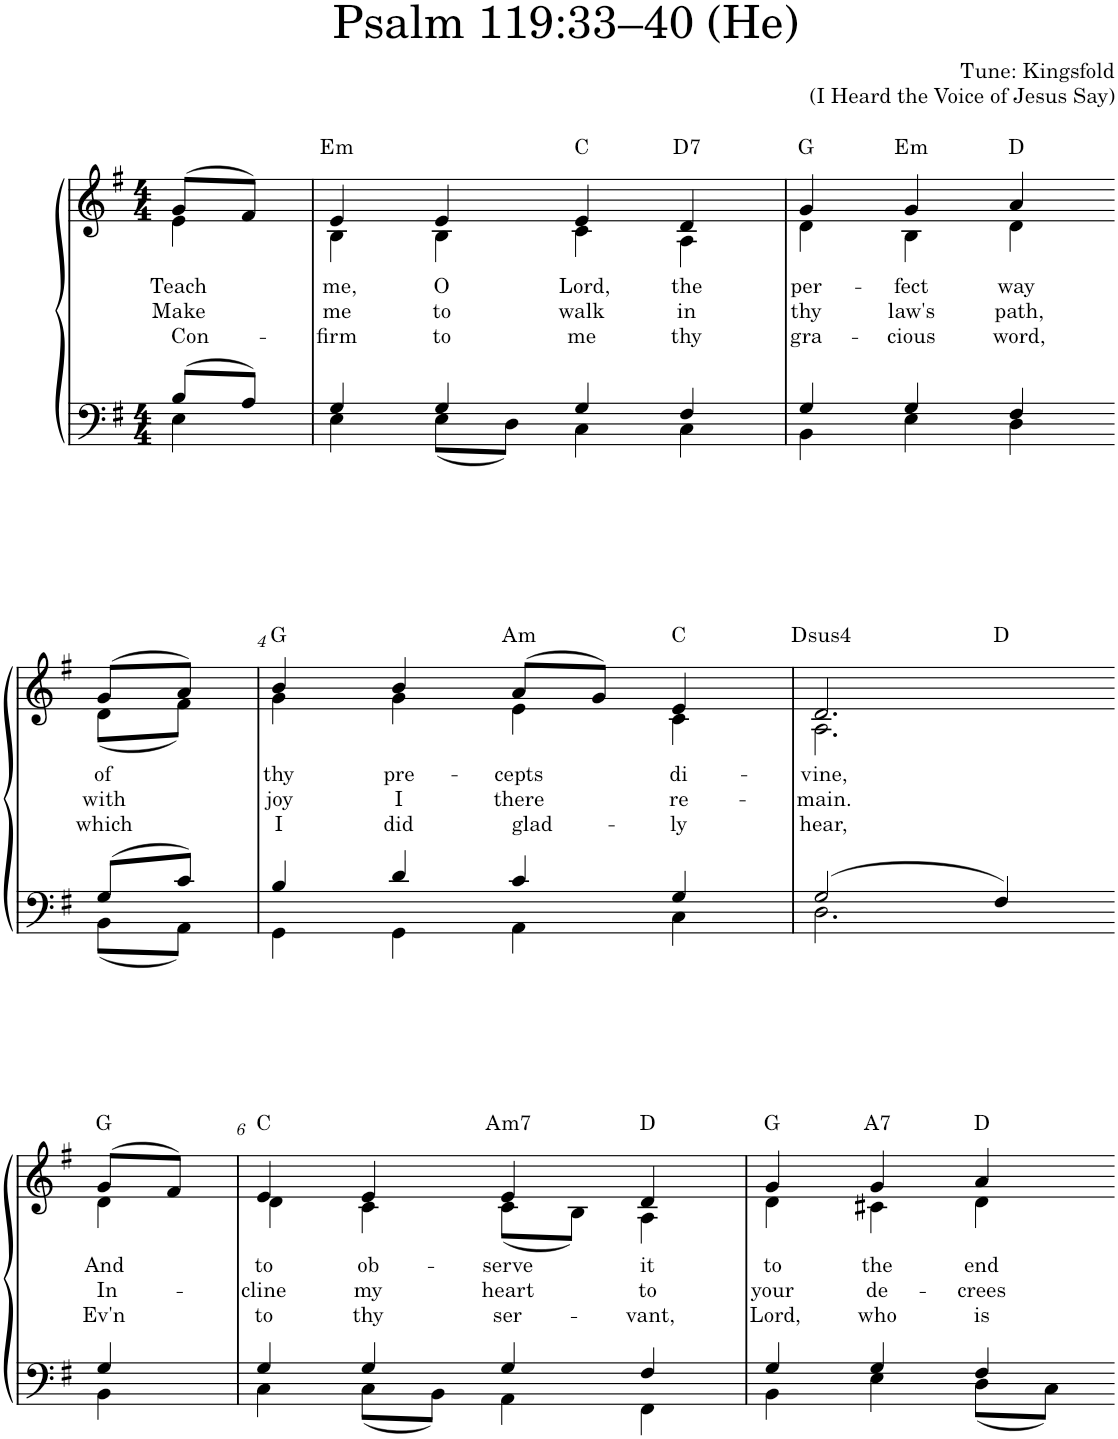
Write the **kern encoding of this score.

**kern	**kern	**text	**text	**text	**harte
*part1	*part1	*part1	*part1	*part1	*part1
*staff2	*staff1	*staff1	*staff1	*staff1	*
*I"Choir	*	*	*	*	*
*clefF4	*clefG2	*	*	*	*
*k[f#]	*k[f#]	*	*	*	*
*e:	*e:	*	*	*	*
*M4/4	*M4/4	*	*	*	*
=1X	=1X	=1X	=1X	=1X	=1X
*^	*	*	*	*	*
!	!	!	!LO:LY:b	!LO:LY:b	!LO:LY:b	!
*	*	*^	*	*	*	*
8B/L	4E\	(8g/L	4e\	Teach	Make	Con-	.
8A/J	.	8f#/J)	.	.	.	.	.
=2	=2	=2	=2	=2	=2	=2	=2
!	!	!	!	!LO:LY:b	!LO:LY:b	!LO:LY:b	!LO:H:kt=m
4G/	4E\	4e/	4B\	me,	me	-firm	E:min
!	!	!	!	!LO:LY:b	!LO:LY:b	!LO:LY:b	!
4G/	8E\L	4e/	4B\	O	to	to	.
.	8D\J	.	.	.	.	.	.
!	!	!	!	!LO:LY:b	!LO:LY:b	!LO:LY:b	!
4G/	4C\	4e/	4c\	Lord,	walk	me	C:maj
!	!	!	!	!LO:LY:b	!LO:LY:b	!LO:LY:b	!LO:H:kt=7
4F#/	4C\	4d/	4A\	the	in	thy	D:7
=3	=3	=3	=3	=3	=3	=3	=3
!	!	!	!	!LO:LY:b	!LO:LY:b	!LO:LY:b	!
4G/	4BB\	4g/	4d\	per-	thy	gra-	G:maj
!	!	!	!	!LO:LY:b	!LO:LY:b	!LO:LY:b	!LO:H:kt=m
4G/	4E\	4g/	4B\	-fect	law's	-cious	E:min
!	!	!	!	!LO:LY:b	!LO:LY:b	!LO:LY:b	!
4F#/	4D\	4a/	4d\	way	path,	word,	D:maj
!!LO:LB:g=z	!!
=3X2-	=3X2-	=3X2-	=3X2-	=3X2-	=3X2-	=3X2-	=3X2-
!	!	!	!	!LO:LY:b	!LO:LY:b	!LO:LY:b	!
8G/L	8BB\L	(8g/L	(8d\L	of	with	which	.
8c/J	8AA\J	8a/J)	8f#\J)	.	.	.	.
=4	=4	=4	=4	=4	=4	=4	=4
!	!	!	!	!LO:LY:b	!LO:LY:b	!LO:LY:b	!
4B/	4GG\	4b/	4g\	thy	joy	I	G:maj
!	!	!	!	!LO:LY:b	!LO:LY:b	!LO:LY:b	!
4d/	4GG\	4b/	4g\	pre-	I	did	.
!	!	!	!	!LO:LY:b	!LO:LY:b	!LO:LY:b	!LO:H:kt=m
4c/	4AA\	(8a/L	4e\	-cepts	there	glad-	A:min
.	.	8g/J)	.	.	.	.	.
!	!	!	!	!LO:LY:b	!LO:LY:b	!LO:LY:b	!
4G/	4C\	4e/	4c\	di-	re-	-ly	C:maj
=5	=5	=5	=5	=5	=5	=5	=5
!	!	!	!	!LO:LY:b	!LO:LY:b	!LO:LY:b	!LO:H:kt=4
*	*	*	*^	*	*	*	*
2G/	2.D\	2.d/	2.A\	2ryy	-vine,	-main.	hear,	D:sus4
4F#/	.	.	.	4ryy	.	.	.	D:maj
!!LO:LB:g=z
=5X3-	=5X3-	=5X3-	=5X3-	=5X3-	=5X3-	=5X3-	=5X3-	=5X3-
!	!	!	!	!	!LO:LY:b	!LO:LY:b	!LO:LY:b	!
*	*	*	*v	*v	*	*	*	*
4G/	4BB\	(8g/L	4d\	And	In-	Ev'n	G:maj
.	.	8f#/J)	.	.	.	.	.
=6	=6	=6	=6	=6	=6	=6	=6
!	!	!	!	!LO:LY:b	!LO:LY:b	!LO:LY:b	!
4G/	4C\	4e/	4d\	to	-cline	to	C:maj
!	!	!	!	!LO:LY:b	!LO:LY:b	!LO:LY:b	!
4G/	8C\L	4e/	4c\	ob-	my	thy	.
.	8BB\J	.	.	.	.	.	.
!	!	!	!	!LO:LY:b	!LO:LY:b	!LO:LY:b	!LO:H:kt=m7
4G/	4AA\	4e/	(8c\L	-serve	heart	ser-	A:min7
.	.	.	8B\J)	.	.	.	.
!	!	!	!	!LO:LY:b	!LO:LY:b	!LO:LY:b	!
4F#/	4FF#\	4d/	4A\	it	to	-vant,	D:maj
=7	=7	=7	=7	=7	=7	=7	=7
!	!	!	!	!LO:LY:b	!LO:LY:b	!LO:LY:b	!
4G/	4BB\	4g/	4d\	to	your	Lord,	G:maj
!	!	!	!	!LO:LY:b	!LO:LY:b	!LO:LY:b	!LO:H:kt=7
4G/	4E\	4g/	4c#X\	the	de-	who	A:7
!	!	!	!	!LO:LY:b	!LO:LY:b	!LO:LY:b	!
4F#/	8D\L	4a/	4d\	end	-crees	is	D:maj
.	8C\J	.	.	.	.	.	.
*v	*v	*	*	*	*	*	*
*	*v	*v	*	*	*	*
=-	=-	=-	=-	=-	=-
*-	*-	*-	*-	*-	*-
